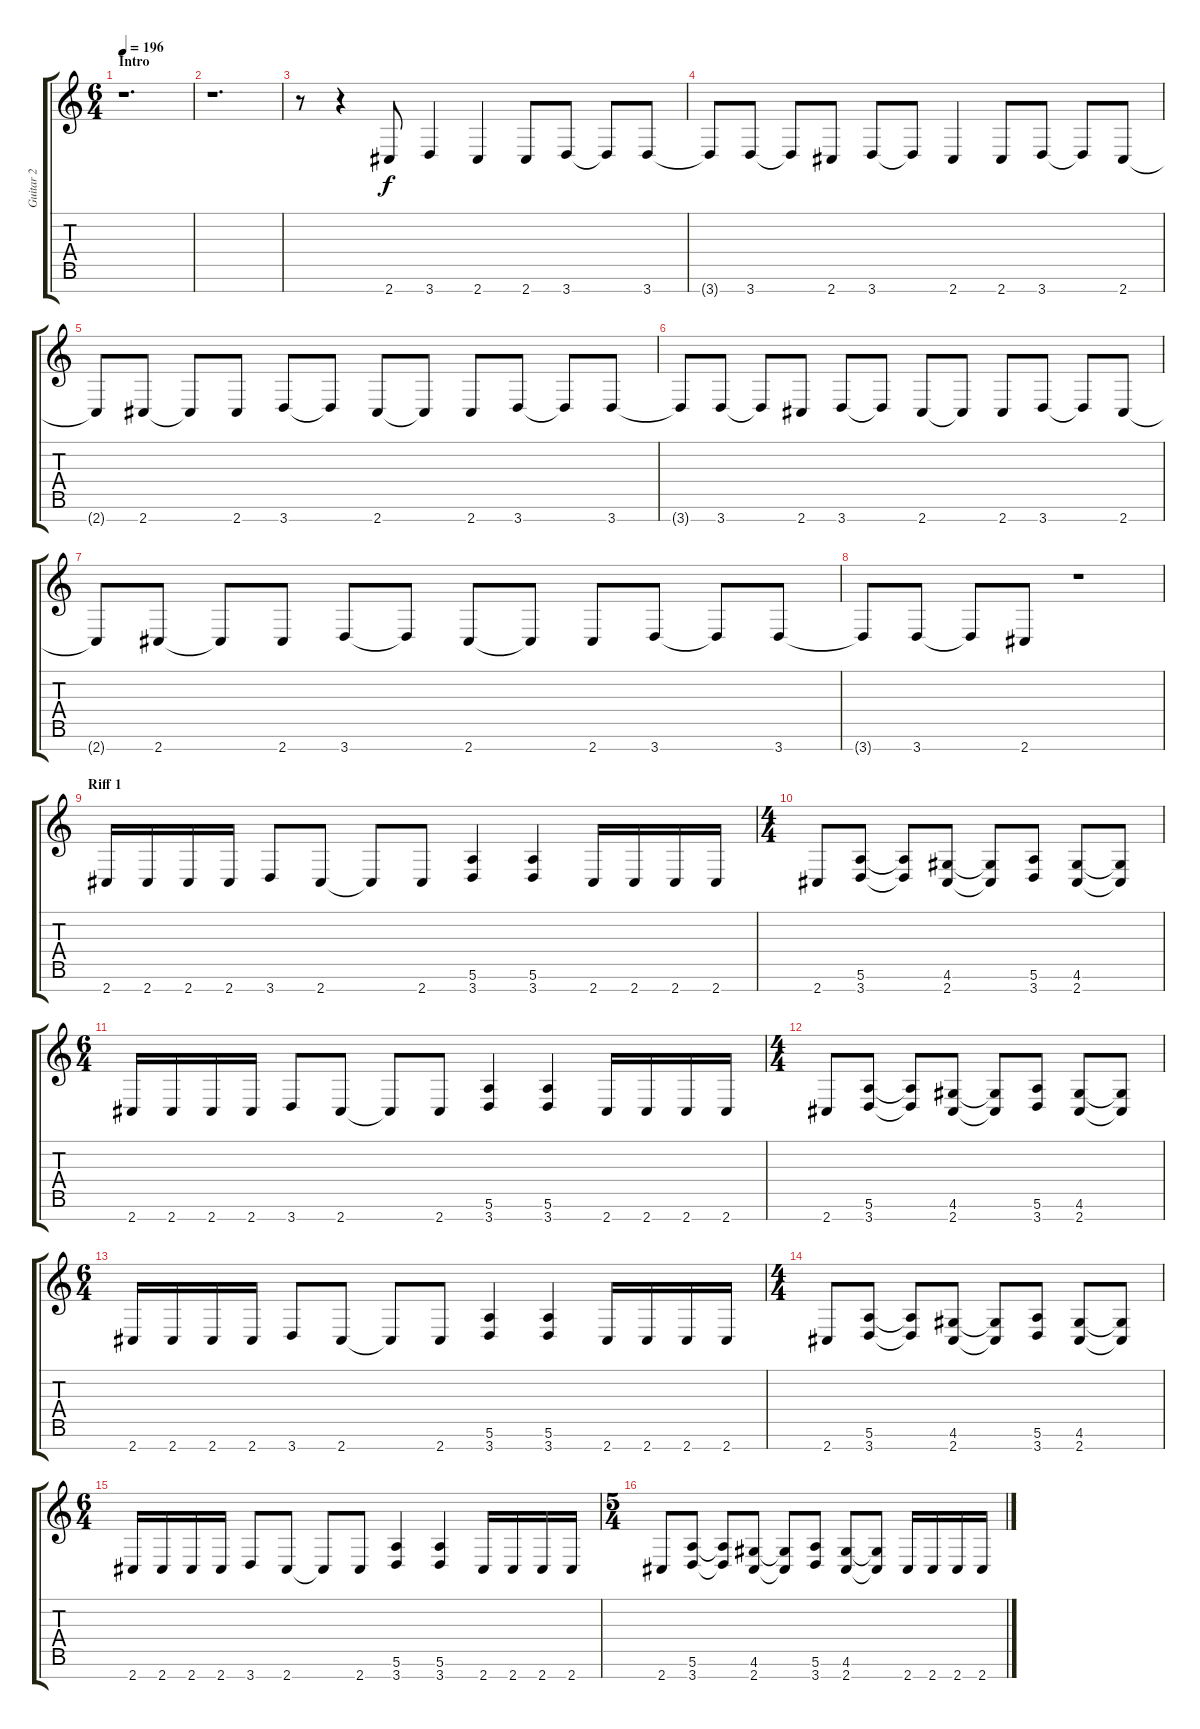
\track ("Guitar 2" "Guitar 2") {instrument overdrivenguitar}
\staff {score tabs}
\tuning (E4 B3 G3 D3 A2 E2 B1) {hide}
\ts (6 4)
\section ("" "Intro")
\tempo 196
\clef g2
\ks c
r.1{d dy f instrument overdrivenguitar} |
r.1{d} |
r.8 r.4 2.7.8{volume 16} 3.7.4 2.7.4 2.7.8 3.7.8 3.7{t}.8 3.7.8 |
3.7{t}.8 3.7.8 3.7{t}.8 2.7.8 3.7.8 3.7{t}.8 2.7.4 2.7.8 3.7.8 3.7{t}.8 2.7.8 |
2.7{t}.8 2.7.8 2.7{t}.8 2.7.8 3.7.8 3.7{t}.8 2.7.8 2.7{t}.8 2.7.8 3.7.8 3.7{t}.8 3.7.8 |
3.7{t}.8 3.7.8 3.7{t}.8 2.7.8 3.7.8 3.7{t}.8 2.7.8 2.7{t}.8 2.7.8 3.7.8 3.7{t}.8 2.7.8 |
2.7{t}.8 2.7.8 2.7{t}.8 2.7.8 3.7.8 3.7{t}.8 2.7.8 2.7{t}.8 2.7.8 3.7.8 3.7{t}.8 3.7.8 |
3.7{t}.8 3.7.8 3.7{t}.8 2.7.8 r.1 |
\section ("" "Riff 1")
2.7.16{instrument distortionguitar} 2.7.16 2.7.16 2.7.16 3.7.8 2.7.8 2.7{t}.8 2.7.8 (5.6 3.7).4 (5.6 3.7).4 2.7.16 2.7.16 2.7.16 2.7.16 |
\ts (4 4)
2.7.8 (5.6 3.7).8 (5.6{t} 3.7{t}).8 (4.6 2.7).8 (4.6{t} 2.7{t}).8 (5.6 3.7).8 (4.6 2.7).8 (4.6{t} 2.7{t}).8 |
\ts (6 4)
2.7.16 2.7.16 2.7.16 2.7.16 3.7.8 2.7.8 2.7{t}.8 2.7.8 (5.6 3.7).4 (5.6 3.7).4 2.7.16 2.7.16 2.7.16 2.7.16 |
\ts (4 4)
2.7.8 (5.6 3.7).8 (5.6{t} 3.7{t}).8 (4.6 2.7).8 (4.6{t} 2.7{t}).8 (5.6 3.7).8 (4.6 2.7).8 (4.6{t} 2.7{t}).8 |
\ts (6 4)
2.7.16 2.7.16 2.7.16 2.7.16 3.7.8 2.7.8 2.7{t}.8 2.7.8 (5.6 3.7).4 (5.6 3.7).4 2.7.16 2.7.16 2.7.16 2.7.16 |
\ts (4 4)
2.7.8 (5.6 3.7).8 (5.6{t} 3.7{t}).8 (4.6 2.7).8 (4.6{t} 2.7{t}).8 (5.6 3.7).8 (4.6 2.7).8 (4.6{t} 2.7{t}).8 |
\ts (6 4)
2.7.16 2.7.16 2.7.16 2.7.16 3.7.8 2.7.8 2.7{t}.8 2.7.8 (5.6 3.7).4 (5.6 3.7).4 2.7.16 2.7.16 2.7.16 2.7.16 |
\ts (5 4)
2.7.8 (5.6 3.7).8 (5.6{t} 3.7{t}).8 (4.6 2.7).8 (4.6{t} 2.7{t}).8 (5.6 3.7).8 (4.6 2.7).8 (4.6{t} 2.7{t}).8 2.7.16 2.7.16 2.7.16 2.7.16
